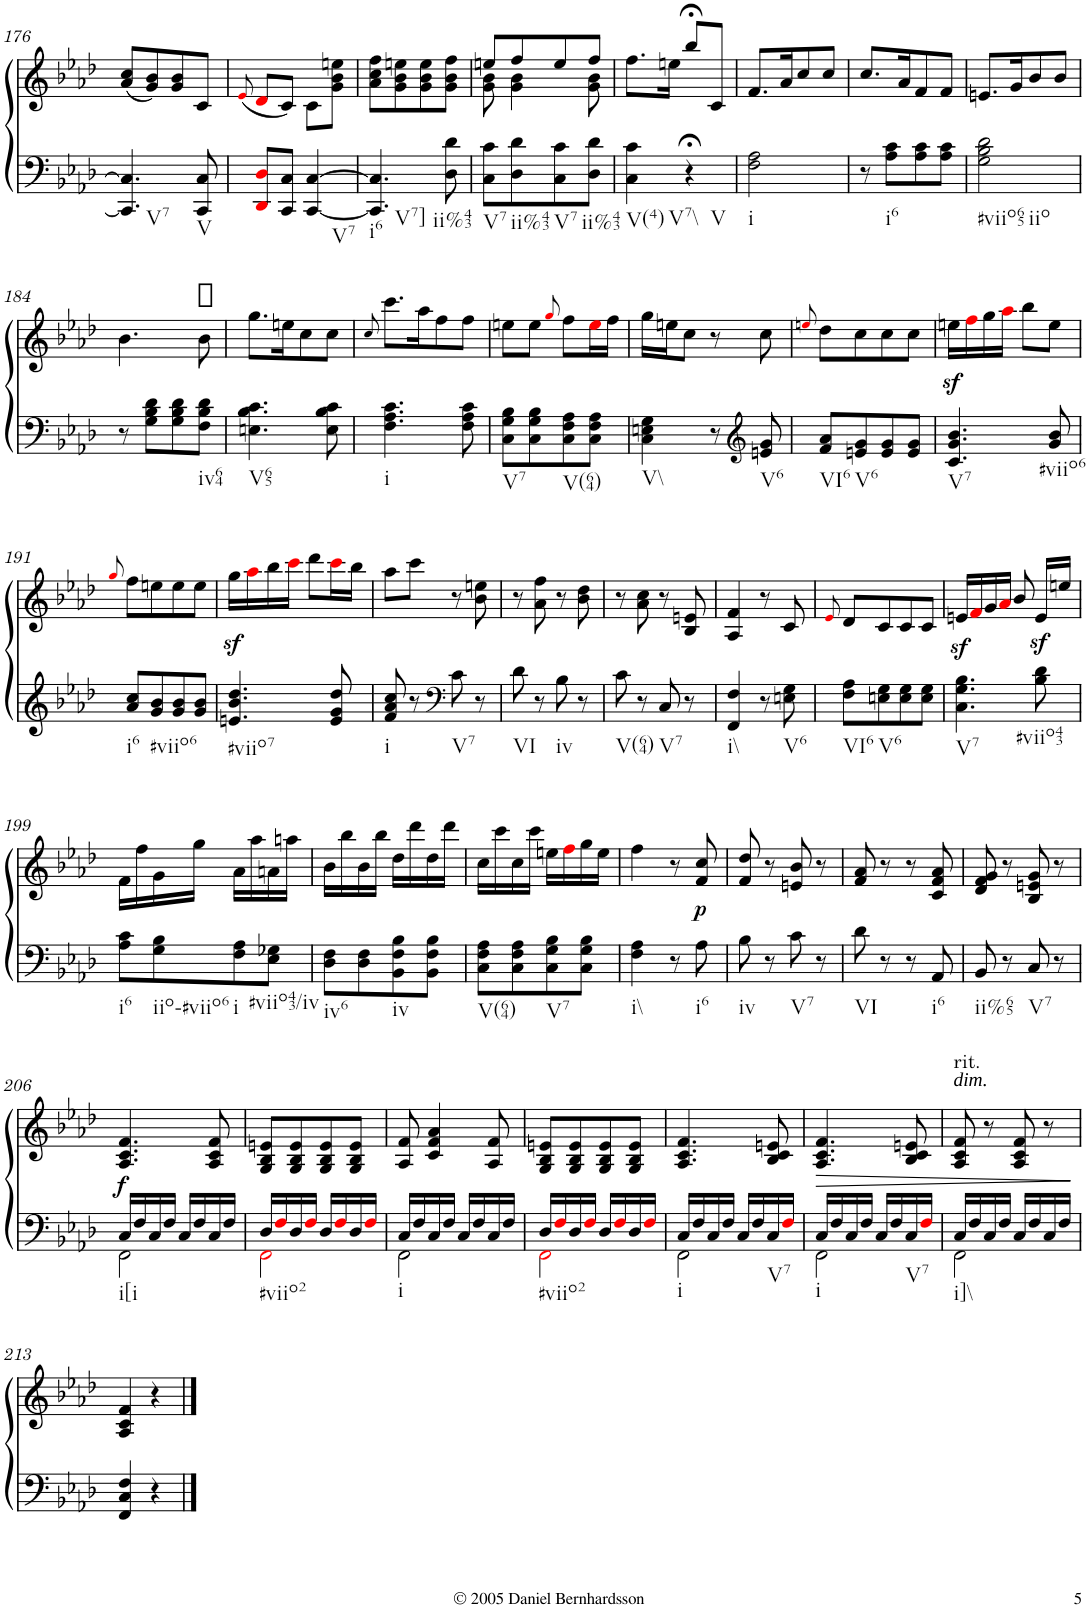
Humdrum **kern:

**kern	**kern	**dynam
*part1	*part1	*part1
*staff2	*staff1	*staff1/2
*I"Piano	*	*
*I'Pno.	*	*
!!LO:PB:g=z
*clefF4	*clefG2	*
*k[b-e-a-d-]	*k[b-e-a-d-]	*
*A-:	*A-:	*
*M2/4	*M2/4	*
=176	=176	=176
!LO:TX:b:t=V7	!	!
4.CC/] 4.C/]	(8a-/ 8cc/L	.
.	8g/ 8b-/)	.
.	8g/ 8b-/	.
!LO:TX:b:t=V	!	!
8CC/ 8C/	8c/J	.
=177	=177	=177
.	(8qe-i/	.
8DD-i/ 8D-i/L	8d-i/L	.
8CC/ 8C/J	8c/J)	.
!LO:TX:b:t=V7	!	!
[<4CC/ [>4C/	8c\L	.
.	8g\ 8b-\ 8een\J	.
=178	=178	=178
!LO:TX:b:t=i6	!	!
!LO:TX:b:t=V7]	!	!
4.CC/] 4.C/]	8a-\ 8cc\ 8ff\L	.
.	8g\ 8b-\ 8een\	.
.	8g\ 8b-\ 8ee\	.
!LO:TX:b:t=ii%43	!	!
8D-\ 8d-\	8g\ 8b-\ 8ff\J	.
=179	=179	=179
*	*^	*
!LO:TX:b:t=V7	!	!	!
8C\ 8c\L	8een/L	8g\ 8b-\	.
!LO:TX:b:t=ii%43	!	!	!
8D-\ 8d-\	8ff/	4g\ 4b-\	.
!LO:TX:b:t=V7	!	!	!
8C\ 8c\	8ee/	.	.
!LO:TX:b:t=ii%43	!	!	!
8D-\ 8d-\J	8ff/J	8g\ 8b-\	.
=180	=180	=180	=180
!LO:TX:b:t=V(4)	!	!	!
!LO:TX:b:t=V7\\	!	!	!
*	*v	*v	*
4C\ 4c\	8.ff\L	.
.	16een\Jk	.
!LO:TX:b:t=V	!	!
4r;<	8bb-;</L	.
.	8c/J	.
=181	=181	=181
!LO:TX:b:t=i	!	!
2F\ 2A-\	8.f/L	.
.	16a-/K	.
.	8cc/	.
.	8cc/J	.
=182	=182	=182
8r	8.cc/L	.
!LO:TX:b:t=i6	!	!
8A-\ 8c\L	.	.
.	16a-/K	.
8A-\ 8c\	8f/	.
8A-\ 8c\J	8f/J	.
=183	=183	=183
!LO:TX:b:t=#viio65	!	!
!LO:TX:b:t=iio	!	!
2G\ 2B-\ 2d-\	8.en/L	.
.	16g/K	.
.	8b-/	.
.	8b-/J	.
!!LO:LB:g=z
=184	=184	=184
8r	4.b-\	.
8G\ 8B-\ 8d-\L	.	.
8G\ 8B-\ 8d-\	.	.
!LO:TX:b:t=iv64	!	!
8F\ 8B-\ 8d-\J	8b-\	.
=185	=185	=185
!LO:TX:b:t=V65	!	!
4.En\ 4.B-\ 4.c\	8.gg\L	.
.	16een\K	.
.	8cc\	.
8E\ 8B-\ 8c\	8cc\J	.
=186	=186	=186
.	8qcc/	.
!LO:TX:b:t=i	!	!
4.F\ 4.A-\ 4.c\	8.ccc\L	.
.	16aa-\K	.
.	8ff\	.
8F\ 8A-\ 8c\	8ff\J	.
=187	=187	=187
!LO:TX:b:t=V7	!	!
8C\ 8G\ 8B-\L	8een\L	.
8C\ 8G\ 8B-\	8ee\J	.
.	8qggi/	.
!LO:TX:b:t=V(64)	!	!
8C\ 8F\ 8A-\	8ff\L	.
8C\ 8F\ 8A-\J	16eei\L	.
.	16ff\JJ	.
=188	=188	=188
!LO:TX:b:t=V\\	!	!
4C\ 4En\ 4G\	16gg\LL	.
.	16een\J	.
.	8cc\J	.
8r	8r	.
*clefG2	*	*
!LO:TX:b:t=V6	!	!
8en/ 8g/	8cc\	.
=189	=189	=189
.	8qeeni/	.
!LO:TX:b:t=VI6	!	!
8f/ 8a-/L	8dd-\L	.
!LO:TX:b:t=V6	!	!
8en/ 8g/	8cc\	.
8e/ 8g/	8cc\	.
8e/ 8g/J	8cc\J	.
=190	=190	=190
!LO:TX:b:t=V7	!	!
4.c/ 4.g/ 4.b-/	16eenz<\LL	.
.	16ffi\	.
.	16gg\	.
.	16aa-i\JJ	.
.	8bb-\L	.
!LO:TX:b:t=#viio6	!	!
8g/ 8b-/	8ee\J	.
!!LO:LB:g=z
=191	=191	=191
.	8qggi/	.
!LO:TX:b:t=i6	!	!
8a-/ 8cc/L	8ff\L	.
!LO:TX:b:t=#viio6	!	!
8g/ 8b-/	8een\	.
8g/ 8b-/	8ee\	.
8g/ 8b-/J	8ee\J	.
=192	=192	=192
!LO:TX:b:t=#viio7	!	!
4.en/ 4.b-/ 4.dd-/	16ggz<\LL	.
.	16aa-i\	.
.	16bb-\	.
.	16ccci\JJ	.
.	8ddd-\L	.
8e/ 8g/ 8dd-/	16ccci\L	.
.	16bb-\JJ	.
=193	=193	=193
!LO:TX:b:t=i	!	!
8f/ 8a-/ 8cc/	8aa-\L	.
8r	8ccc\J	.
*clefF4	*	*
!LO:TX:b:t=V7	!	!
8c\	8r	.
8r	8b-\ 8een\	.
=194	=194	=194
!LO:TX:b:t=VI	!	!
8d-\	8r	.
8r	8a-\ 8ff\	.
!LO:TX:b:t=iv	!	!
8B-\	8r	.
8r	8b-\ 8dd-\	.
=195	=195	=195
!LO:TX:b:t=V(64)	!	!
8c\	8r	.
8r	8a-\ 8cc\	.
!LO:TX:b:t=V7	!	!
8C/	8r	.
8r	8B-/ 8en/	.
=196	=196	=196
!LO:TX:b:t=i\\	!	!
4FF/ 4F/	4A-/ 4f/	.
8r	8r	.
!LO:TX:b:t=V6	!	!
8En\ 8G\	8c/	.
=197	=197	=197
.	8qe-i/	.
!LO:TX:b:t=VI6	!	!
8F\ 8A-\L	8d-/L	.
!LO:TX:b:t=V6	!	!
8En\ 8G\	8c/	.
8E\ 8G\	8c/	.
8E\ 8G\J	8c/J	.
=198	=198	=198
!LO:TX:b:t=V7	!	!
4.C\ 4.G\ 4.B-\	16enz</LL	.
.	16fi/	.
.	16g/	.
.	16a-i/JJ	.
.	8b-/	.
!LO:TX:b:t=#viio43	!	!
8B-\ 8d-\	16ez</LL	.
.	16een/JJ	.
!!LO:LB:g=z
=199	=199	=199
!LO:TX:b:t=i6	!	!
8A-\ 8c\L	16f\LL	.
.	16ff\	.
!LO:TX:b:t=iio-#viio6	!	!
8G\ 8B-\	16g\	.
.	16gg\JJ	.
!LO:TX:b:t=i	!	!
8F\ 8A-\	16a-\LL	.
.	16aa-\	.
!LO:TX:b:t=#viio43/iv	!	!
8E-\ 8G-X\J	16an\	.
.	16aan\JJ	.
=200	=200	=200
!LO:TX:b:t=iv6	!	!
8D-\ 8F\L	16b-\LL	.
.	16bb-\	.
8D-\ 8F\	16b-\	.
.	16bb-\JJ	.
!LO:TX:b:t=iv	!	!
8BB-\ 8F\ 8B-\	16dd-\LL	.
.	16ddd-\	.
8BB-\ 8F\ 8B-\J	16dd-\	.
.	16ddd-\JJ	.
=201	=201	=201
!LO:TX:b:t=V(64)	!	!
8C\ 8F\ 8A-\L	16cc\LL	.
.	16ccc\	.
8C\ 8F\ 8A-\	16cc\	.
.	16ccc\JJ	.
!LO:TX:b:t=V7	!	!
8C\ 8G\ 8B-\	16een\LL	.
.	16ffi\	.
8C\ 8G\ 8B-\J	16gg\	.
.	16ee\JJ	.
=202	=202	=202
!LO:TX:b:t=i\\	!	!
4F\ 4A-\	4ff\	.
8r	8r	.
!LO:TX:b:t=i6	!	!
!	!	!LO:DY:b
8A-\	8f/ 8cc/	p
=203	=203	=203
!LO:TX:b:t=iv	!	!
8B-\	8f/ 8dd-/	.
8r	8r	.
!LO:TX:b:t=V7	!	!
8c\	8en/ 8b-/	.
8r	8r	.
=204	=204	=204
!LO:TX:b:t=VI	!	!
8d-\	8f/ 8a-/	.
8r	8r	.
8r	8r	.
!LO:TX:b:t=i6	!	!
8AA-/	8c/ 8f/ 8a-/	.
=205	=205	=205
!LO:TX:b:t=ii%65	!	!
8BB-/	8d-/ 8f/ 8g/	.
8r	8r	.
!LO:TX:b:t=V7	!	!
8C/	8B-/ 8en/ 8g/	.
8r	8r	.
!!LO:LB:g=z
=206	=206	=206
*^	*	*
!LO:TX:b:t=i[i	!	!	!
!	!	!	!LO:DY:b
16C/LL	2FF\	4.A-/ 4.c/ 4.f/	f
16F/	.	.	.
16C/	.	.	.
16F/JJ	.	.	.
16C/LL	.	.	.
16F/	.	.	.
16C/	.	8A-/ 8c/ 8f/	.
16F/JJ	.	.	.
=207	=207	=207	=207
!LO:TX:b:t=#viio2	!	!	!
16D-/LL	2FFi\	8G/ 8B-/ 8en/L	.
16Fi/	.	.	.
16D-/	.	8G/ 8B-/ 8e/	.
16Fi/JJ	.	.	.
16D-/LL	.	8G/ 8B-/ 8e/	.
16Fi/	.	.	.
16D-/	.	8G/ 8B-/ 8e/J	.
16Fi/JJ	.	.	.
=208	=208	=208	=208
!LO:TX:b:t=i	!	!	!
16C/LL	2FF\	8A-/ 8f/	.
16F/	.	.	.
16C/	.	4c/ 4f/ 4a-/	.
16F/JJ	.	.	.
16C/LL	.	.	.
16F/	.	.	.
16C/	.	8A-/ 8f/	.
16F/JJ	.	.	.
=209	=209	=209	=209
!LO:TX:b:t=#viio2	!	!	!
16D-/LL	2FFi\	8G/ 8B-/ 8en/L	.
16Fi/	.	.	.
16D-/	.	8G/ 8B-/ 8e/	.
16Fi/JJ	.	.	.
16D-/LL	.	8G/ 8B-/ 8e/	.
16Fi/	.	.	.
16D-/	.	8G/ 8B-/ 8e/J	.
16Fi/JJ	.	.	.
=210	=210	=210	=210
!LO:TX:b:t=i	!	!	!
16C/LL	2FF\	4.A-/ 4.c/ 4.f/	.
16F/	.	.	.
16C/	.	.	.
16F/JJ	.	.	.
16C/LL	.	.	.
16F/	.	.	.
!LO:TX:b:t=V7	!	!	!
16C/	.	8B-/ 8c/ 8en/	.
16Fi/JJ	.	.	.
=211	=211	=211	=211
!LO:TX:b:t=i	!	!	!
!	!	!	!LO:HP:b
16C/LL	2FF\	4.A-/ 4.c/ 4.f/	>
16F/	.	.	.
16C/	.	.	.
16F/JJ	.	.	.
16C/LL	.	.	.
16F/	.	.	.
!LO:TX:b:t=V7	!	!	!
16C/	.	8B-/ 8c/ 8en/	.
16Fi/JJ	.	.	.
=212	=212	=212	=212
!	!	!LO:TX:a:i:t=dim.	!
!	!	!LO:TX:a:t=rit.	!
!LO:TX:b:t=i]\\	!	!	!
16C/LL	2FF\	8A-/ 8c/ 8f/	.
16F/	.	.	.
16C/	.	8r	.
16F/JJ	.	.	.
16C/LL	.	8A-/ 8c/ 8f/	.
16F/	.	.	.
16C/	.	8r	.
16F/JJ	.	.	.
*v	*v	*	*
.	.	]
!!LO:LB:g=z
=213	=213	=213
4FF/ 4C/ 4F/	4A-/ 4c/ 4f/	.
4r	4r	.
==	==	==
*-	*-	*-
